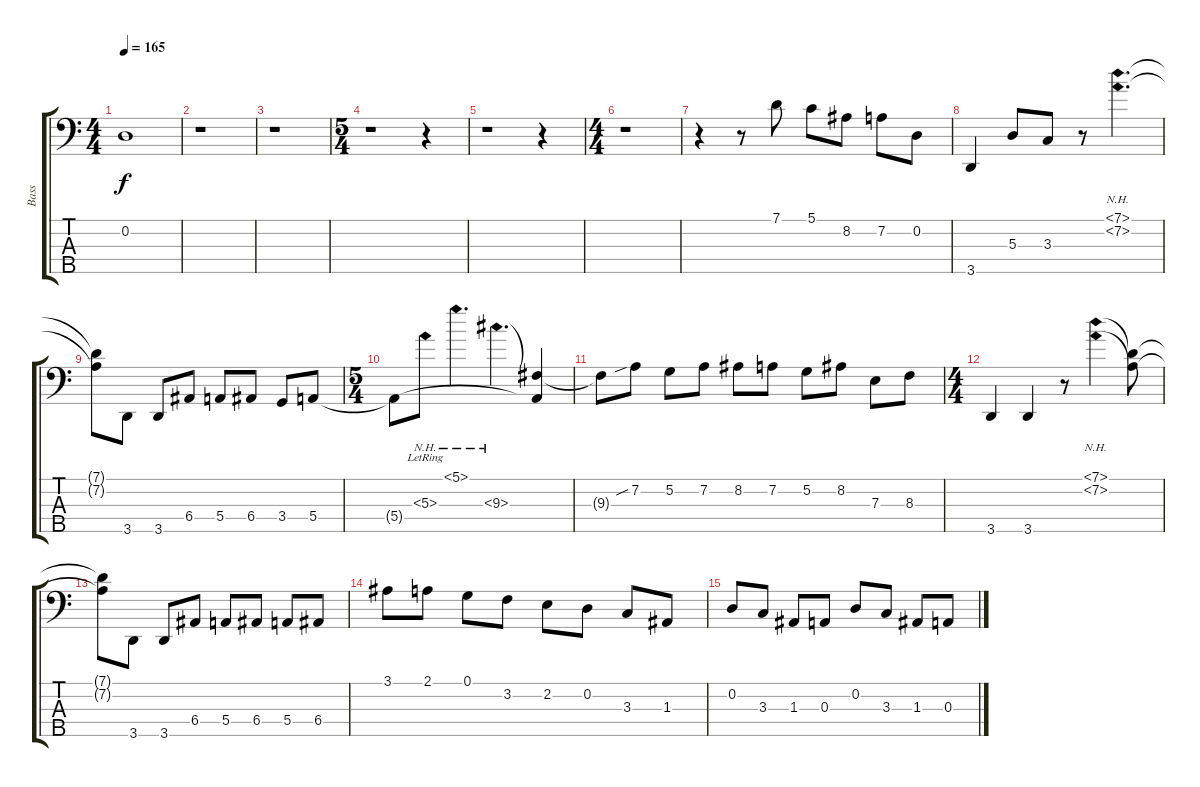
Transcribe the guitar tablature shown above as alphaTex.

\track ("Bass" "Bass") {instrument electricbassfinger}
\staff {score tabs}
\tuning (G2 D2 A1 E1 B0) {hide}
\ts (4 4)
\tempo 165
\clef f4
\ks c
0.2.1{dy f} |
r.1 |
r.1 |
\ts (5 4)
r.1 r.4 |
r.1 r.4 |
\ts (4 4)
r.1 |
r.4 r.8 7.1.8 5.1.8 8.2.8 7.2.8 0.2.8 |
3.5.4 5.3.8 3.3.8 r.8 (7.1{nh} 7.2{nh}).4{d} |
(7.1{t} 7.2{t}).8 3.5.8 3.5.8 6.4.8 5.4.8 6.4.8 3.4.8 5.4.8 |
\ts (5 4)
5.4{t}.8 5.3{nh lr}.8 5.1{nh lr}.4{d} 9.3{nh}.4{d} (9.3{t} 5.4{t}).4 |
9.3{t}.8 7.2{sib}.8 5.2.8 7.2.8 8.2.8 7.2.8 5.2.8 8.2.8 7.3.8 8.3.8 |
\ts (4 4)
3.5.4 3.5.4 r.8 (7.1{nh} 7.2{nh}).4 (7.1{t} 7.2{t}).8 |
(7.1{t} 7.2{t}).8 3.5.8 3.5.8 6.4.8 5.4.8 6.4.8 5.4.8 6.4.8 |
3.1.8 2.1.8 0.1.8 3.2.8 2.2.8 0.2.8 3.3.8 1.3.8 |
0.2.8 3.3.8 1.3.8 0.3.8 0.2.8 3.3.8 1.3.8 0.3.8
